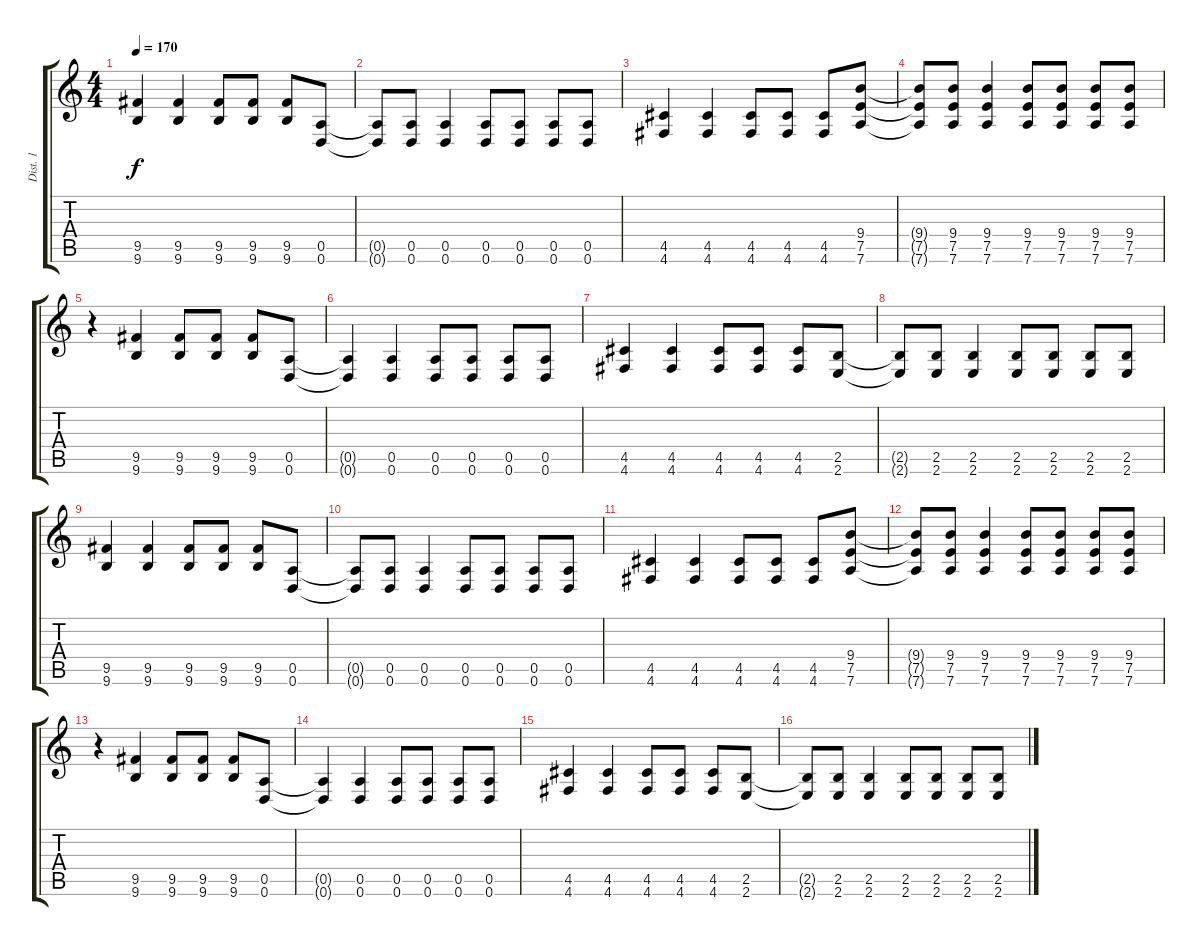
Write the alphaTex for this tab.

\track ("Dist. 1" "Dist. 1") {instrument overdrivenguitar}
\staff {score tabs}
\tuning (E4 B3 G3 D3 A2 D2) {hide}
\ts (4 4)
\tempo 170
\clef g2
\ks c
(9.5 9.6).4{dy f} (9.5 9.6).4 (9.5 9.6).8 (9.5 9.6).8 (9.5 9.6).8 (0.5 0.6).8 |
(0.5{t} 0.6{t}).8 (0.5 0.6).8 (0.5 0.6).4 (0.5 0.6).8 (0.5 0.6).8 (0.5 0.6).8 (0.5 0.6).8 |
(4.5 4.6).4 (4.5 4.6).4 (4.5 4.6).8 (4.5 4.6).8 (4.5 4.6).8 (9.4 7.5 7.6).8 |
(9.4{t} 7.5{t} 7.6{t}).8 (9.4 7.5 7.6).8 (9.4 7.5 7.6).4 (9.4 7.5 7.6).8 (9.4 7.5 7.6).8 (9.4 7.5 7.6).8 (9.4 7.5 7.6).8 |
r.4 (9.5 9.6).4 (9.5 9.6).8 (9.5 9.6).8 (9.5 9.6).8 (0.5 0.6).8 |
(0.5{t} 0.6{t}).4 (0.5 0.6).4 (0.5 0.6).8 (0.5 0.6).8 (0.5 0.6).8 (0.5 0.6).8 |
(4.5 4.6).4 (4.5 4.6).4 (4.5 4.6).8 (4.5 4.6).8 (4.5 4.6).8 (2.5 2.6).8 |
(2.5{t} 2.6{t}).8 (2.5 2.6).8 (2.5 2.6).4 (2.5 2.6).8 (2.5 2.6).8 (2.5 2.6).8 (2.5 2.6).8 |
(9.5 9.6).4 (9.5 9.6).4 (9.5 9.6).8 (9.5 9.6).8 (9.5 9.6).8 (0.5 0.6).8 |
(0.5{t} 0.6{t}).8 (0.5 0.6).8 (0.5 0.6).4 (0.5 0.6).8 (0.5 0.6).8 (0.5 0.6).8 (0.5 0.6).8 |
(4.5 4.6).4 (4.5 4.6).4 (4.5 4.6).8 (4.5 4.6).8 (4.5 4.6).8 (9.4 7.5 7.6).8 |
(9.4{t} 7.5{t} 7.6{t}).8 (9.4 7.5 7.6).8 (9.4 7.5 7.6).4 (9.4 7.5 7.6).8 (9.4 7.5 7.6).8 (9.4 7.5 7.6).8 (9.4 7.5 7.6).8 |
r.4 (9.5 9.6).4 (9.5 9.6).8 (9.5 9.6).8 (9.5 9.6).8 (0.5 0.6).8 |
(0.5{t} 0.6{t}).4 (0.5 0.6).4 (0.5 0.6).8 (0.5 0.6).8 (0.5 0.6).8 (0.5 0.6).8 |
(4.5 4.6).4 (4.5 4.6).4 (4.5 4.6).8 (4.5 4.6).8 (4.5 4.6).8 (2.5 2.6).8 |
(2.5{t} 2.6{t}).8 (2.5 2.6).8 (2.5 2.6).4 (2.5 2.6).8 (2.5 2.6).8 (2.5 2.6).8 (2.5 2.6).8
